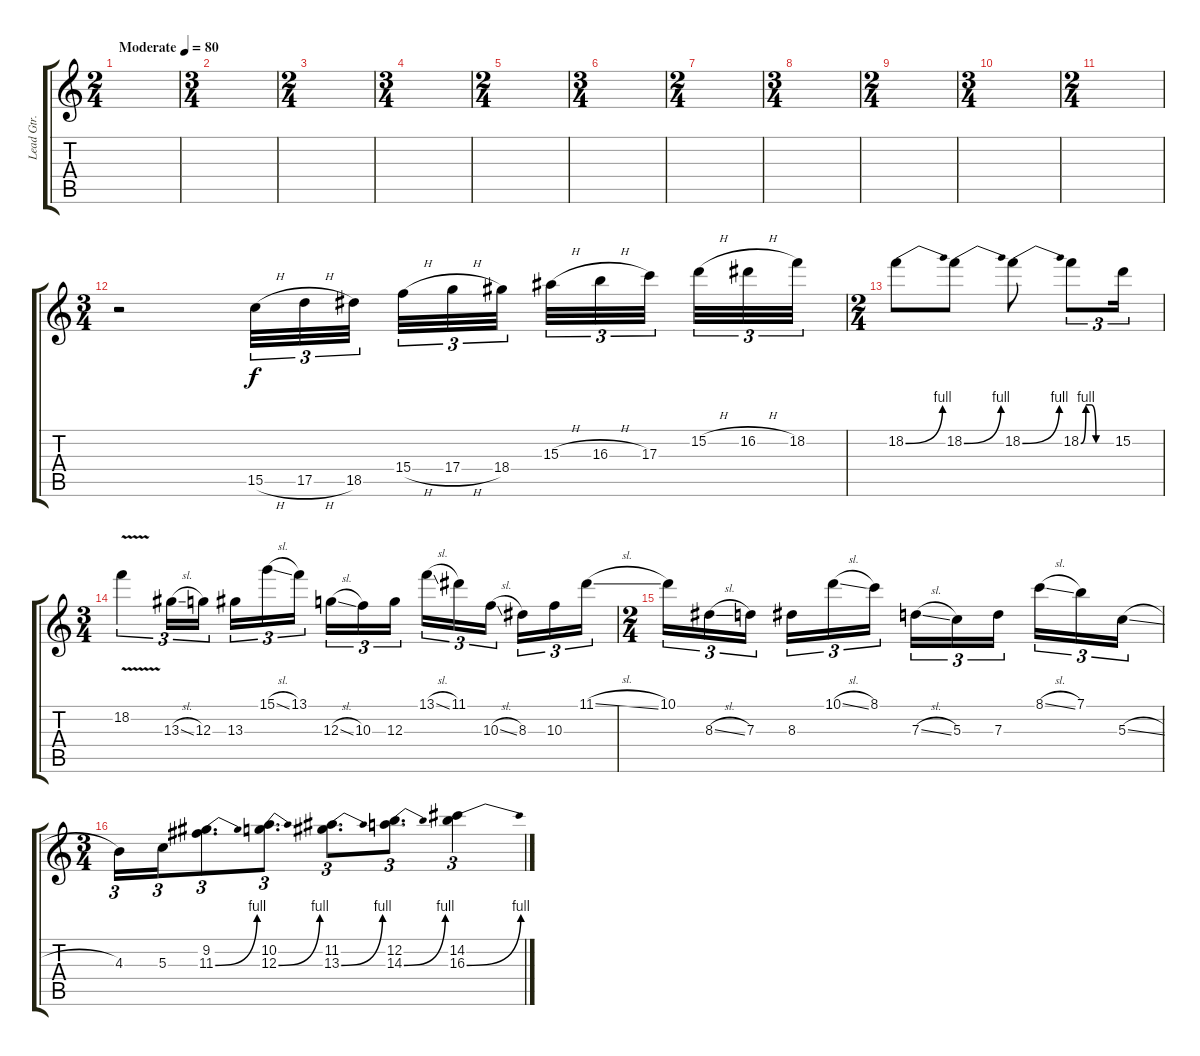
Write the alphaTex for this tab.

\track ("Lead Gtr. 2" "Lead Gtr. ") {instrument distortionguitar}
\staff {score tabs}
\tuning (E4 B3 G3 D3 A2 D2) {hide}
\ts (2 4)
\tempo (80 "Moderate")
\tempo 66
\tempo (80 "Moderate")
\clef g2
\ks c
|
\ts (3 4)
|
\ts (2 4)
|
\ts (3 4)
|
\ts (2 4)
|
\ts (3 4)
|
\ts (2 4)
|
\ts (3 4)
|
\ts (2 4)
|
\ts (3 4)
|
\ts (2 4)
|
\ts (3 4)
r.2 15.5{h}.32{tu (3 2)} 17.5{h}.32{tu (3 2)} 18.5.32{tu (3 2) beam splitsecondary} 15.4{h}.32{tu (3 2)} 17.4{h}.32{tu (3 2)} 18.4.32{tu (3 2) beam splitsecondary} 15.3{h}.32{tu (3 2)} 16.3{h}.32{tu (3 2)} 17.3.32{tu (3 2) beam splitsecondary} 15.2{h}.32{tu (3 2)} 16.2{h}.32{tu (3 2)} 18.2.32{tu (3 2)} |
\ts (2 4)
18.2{be (bend 0 0 60 4)}.8 18.2{be (bend 0 0 60 4)}.8 18.2{be (bend 0 0 60 4)}.8 18.2{be (custom 0 0 10 4 20 4 30 0 60 0)}.8{tu (3 2)} 15.2.16{tu (3 2)} |
\ts (3 4)
18.2{v}.4{tu (3 2)} 13.3{sl}.16{tu (3 2)} 12.3.16{tu (3 2)} 13.3.16{tu (3 2)} 15.1{sl}.16{tu (3 2)} 13.1.16{tu (3 2) beam splitsecondary} 12.3{sl}.16{tu (3 2)} 10.3.16{tu (3 2)} 12.3.16{tu (3 2)} 13.1{sl}.16{tu (3 2)} 11.1.16{tu (3 2)} 10.3{sl}.16{tu (3 2) beam splitsecondary} 8.3.16{tu (3 2)} 10.3.16{tu (3 2)} 11.1{sl}.16{tu (3 2)} |
\ts (2 4)
10.1.16{tu (3 2)} 8.3{sl}.16{tu (3 2)} 7.3.16{tu (3 2) beam splitsecondary} 8.3.16{tu (3 2)} 10.1{sl}.16{tu (3 2)} 8.1.16{tu (3 2)} 7.3{sl}.16{tu (3 2)} 5.3.16{tu (3 2)} 7.3.16{tu (3 2) beam splitsecondary} 8.1{sl}.16{tu (3 2)} 7.1.16{tu (3 2)} 5.3{sl}.16{tu (3 2)} |
\ts (3 4)
4.3.16{tu (3 2)} 5.3.16{tu (3 2)} (9.2 11.3{be (bend 0 0 60 4)}).8{d tu (3 2)} (10.2 12.3{be (bend 0 0 60 4)}).8{d tu (3 2)} (11.2 13.3{be (bend 0 0 60 4)}).8{d tu (3 2)} (12.2 14.3{be (bend 0 0 60 4)}).8{d tu (3 2)} (14.2 16.3{be (bend 0 0 60 4)}).4{tu (3 2)}
